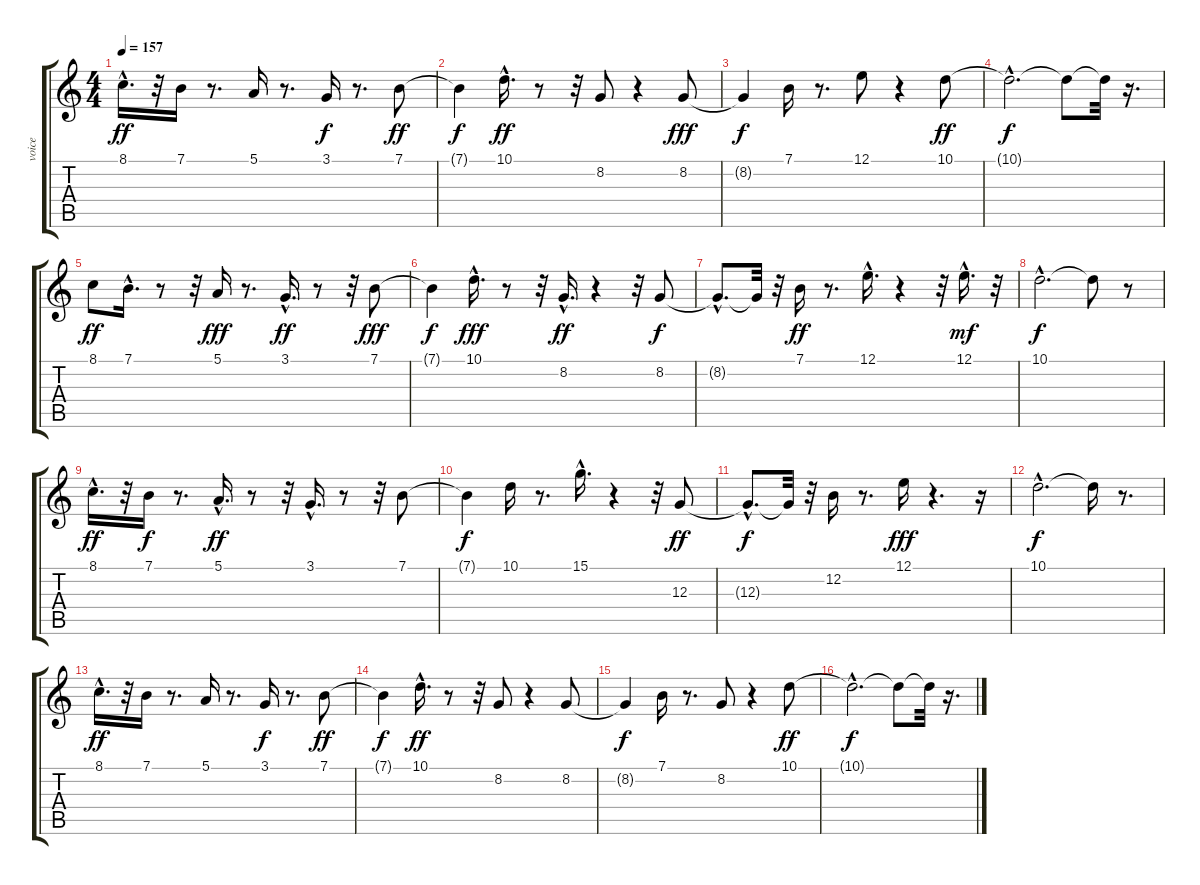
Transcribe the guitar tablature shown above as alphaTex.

\track ("voice   " "voice   ") {instrument lead6voice}
\staff {score tabs}
\tuning (E4 B3 G3 D3 A2 E2) {hide}
\ts (4 4)
\tempo 157
\clef g2
\ks c
8.1{hac}.16{d dy ff} r.32 7.1.16 r.8{d} 5.1.16 r.8{d} 3.1.16{dy f} r.8{d} 7.1.8{dy ff} |
7.1{t}.4{dy f} 10.1{hac}.16{d dy ff} r.8 r.32 8.2.8 r.4 8.2.8{dy fff} |
8.2{t}.4{dy f} 7.1.16 r.8{d} 12.1.8 r.4 10.1.8{dy ff} |
10.1{hac t}.2{d dy f} 10.1{t}.8 10.1{t}.32 r.16{d} |
8.1.8{dy ff} 7.1{hac}.16{d} r.8 r.32 5.1.16{dy fff} r.8{d} 3.1{hac}.16{d dy ff} r.8 r.32 7.1.8{dy fff} |
7.1{t}.4{dy f} 10.1{hac}.16{d dy fff} r.8 r.32 8.2{hac}.16{d dy ff} r.4 r.32 8.2.8{dy f} |
8.2{hac t}.8{d} 8.2{t}.32 r.32 7.1.16{dy ff} r.8{d} 12.1{hac}.16{d} r.4 r.32 12.1{hac}.16{d dy mf} r.32 |
10.1{hac}.2{d dy f} 10.1{t}.8 r.8 |
8.1{hac}.16{d dy ff} r.32 7.1.16{dy f} r.8{d} 5.1{hac}.16{d dy ff} r.8 r.32 3.1{hac}.16{d} r.8 r.32 7.1.8 |
7.1{t}.4{dy f} 10.1.16 r.8{d} 15.1{hac}.16{d} r.4 r.32 12.3.8{dy ff} |
12.3{hac t}.8{d dy f} 12.3{t}.32 r.32 12.2.16 r.8{d} 12.1.16{dy fff} r.4{d} r.16 |
10.1{hac}.2{d dy f} 10.1{t}.16 r.8{d} |
8.1{hac}.16{d dy ff} r.32 7.1.16 r.8{d} 5.1.16 r.8{d} 3.1.16{dy f} r.8{d} 7.1.8{dy ff} |
7.1{t}.4{dy f} 10.1{hac}.16{d dy ff} r.8 r.32 8.2.8 r.4 8.2.8 |
8.2{t}.4{dy f} 7.1.16 r.8{d} 8.2.8 r.4 10.1.8{dy ff} |
10.1{hac t}.2{d dy f} 10.1{t}.8 10.1{t}.32 r.16{d}
